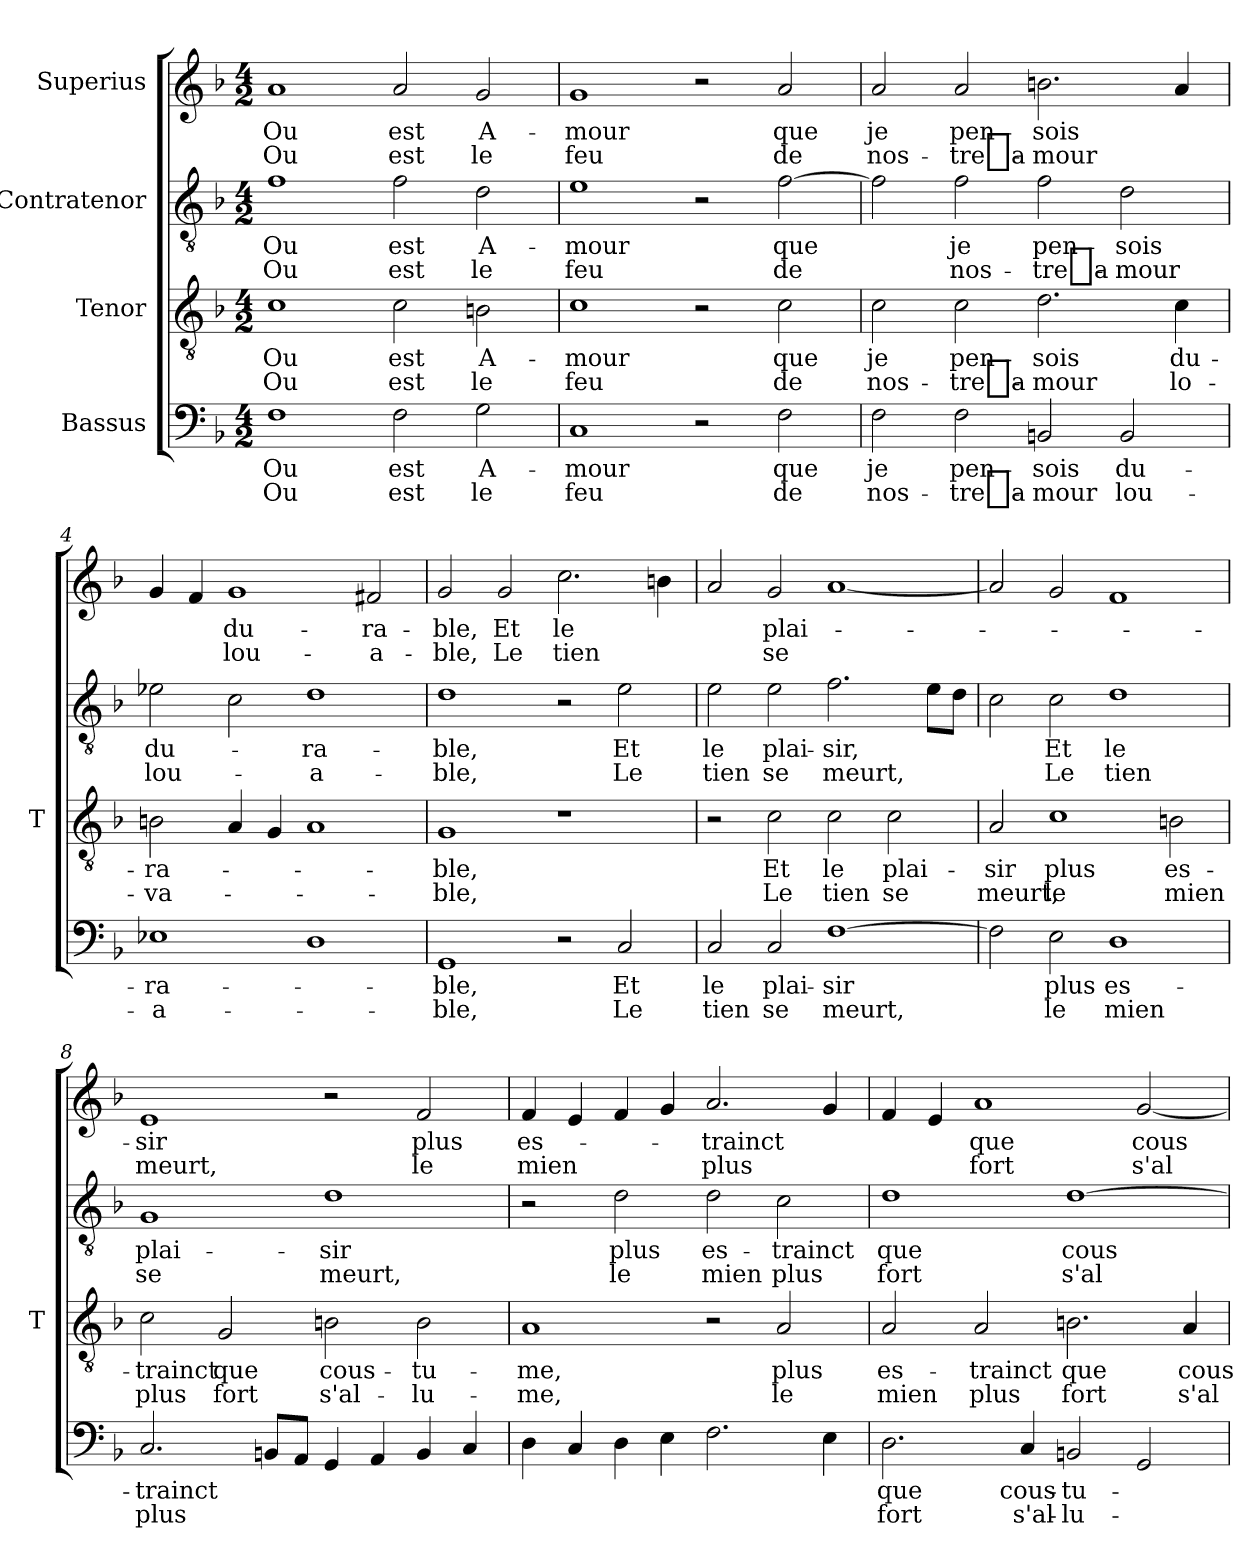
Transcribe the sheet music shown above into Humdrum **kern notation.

**kern	**text	**text	**kern	**text	**text	**kern	**text	**text	**kern	**text	**text
*part4	*part4	*part4	*part3	*part3	*part3	*part2	*part2	*part2	*part1	*part1	*part1
*staff4	*staff4	*staff4	*staff3	*staff3	*staff3	*staff2	*staff2	*staff2	*staff1	*staff1	*staff1
*I"Bassus	*	*	*I"Tenor	*	*	*I"Contratenor	*	*	*I"Superius	*	*
*	*	*	*I'T	*	*	*	*	*	*	*	*
*clefF4	*	*	*clefGv2	*	*	*clefGv2	*	*	*clefG2	*	*
*k[b-]	*	*	*k[b-]	*	*	*k[b-]	*	*	*k[b-]	*	*
*M4/2	*	*	*M4/2	*	*	*M4/2	*	*	*M4/2	*	*
=1	=1	=1	=1	=1	=1	=1	=1	=1	=1	=1	=1
1F	-Ou	-Ou	1c	-Ou	-Ou	1f	-Ou	-Ou	1a	-Ou	-Ou
2F	-est	-est	2c	-est	-est	2f	-est	-est	2a	-est	-est
2G	A-	-le	2Bn	A-	-le	2d	A-	-le	2g	A-	-le
=2	=2	=2	=2	=2	=2	=2	=2	=2	=2	=2	=2
1C	-mour	-feu	1c	-mour	-feu	1e	-mour	-feu	1g	-mour	-feu
2r	.	.	2r	.	.	2r	.	.	2r	.	.
2F	-que	-de	2c	-que	-de	[2f	-que	-de	2a	-que	-de
=3	=3	=3	=3	=3	=3	=3	=3	=3	=3	=3	=3
2F	-je	nos-	2c	-je	nos-	2f]	.	.	2a	-je	nos-
2F	pen-	tre_a-	2c	pen-	tre_a-	2f	-je	nos-	2a	pen-	tre_a-
2BB	-sois	-mour	2.d	-sois	-mour	2f	pen-	tre_a-	2.b	-sois	-mour
2BB	du-	lou-	.	.	.	2d	-sois	-mour	.	.	.
.	.	.	4c	du-	lo-	.	.	.	4a	.	.
=4	=4	=4	=4	=4	=4	=4	=4	=4	=4	=4	=4
1E-X	ra-	a-	2Bn	ra-	va-	2e-X	du-	lou-	4g	.	.
.	.	.	.	.	.	.	.	.	4f	.	.
.	.	.	4A	.	.	2c	.	.	1g	du-	lou-
.	.	.	4G	.	.	.	.	.	.	.	.
1D	.	.	1A	.	.	1d	ra-	a-	.	.	.
.	.	.	.	.	.	.	.	.	2f#X	ra-	a-
=5	=5	=5	=5	=5	=5	=5	=5	=5	=5	=5	=5
1GG	-ble,	-ble,	1G	-ble,	-ble,	1d	-ble,	-ble,	2g	-ble,	-ble,
.	.	.	.	.	.	.	.	.	2g	-Et	-Le
2r	.	.	1r	.	.	2r	.	.	2.cc	-le	-tien
2C	-Et	-Le	.	.	.	2e	-Et	-Le	.	.	.
.	.	.	.	.	.	.	.	.	4b	.	.
=6	=6	=6	=6	=6	=6	=6	=6	=6	=6	=6	=6
2C	-le	-tien	2r	.	.	2e	-le	-tien	2a	.	.
2C	plai-	-se	2c	-Et	-Le	2e	plai-	-se	2g	plai-	-se
[1F	-sir	-meurt,	2c	-le	-tien	2.f	-sir,	-meurt,	[1a	.	.
.	.	.	2c	plai-	-se	.	.	.	.	.	.
.	.	.	.	.	.	8eL	.	.	.	.	.
.	.	.	.	.	.	8dJ	.	.	.	.	.
=7	=7	=7	=7	=7	=7	=7	=7	=7	=7	=7	=7
2F]	.	.	2A	-sir	-meurt,	2c	.	.	2a]	.	.
2E	-plus	-le	1c	-plus	-le	2c	-Et	-Le	2g	.	.
1D	es-	-mien	.	.	.	1d	-le	-tien	1f	.	.
.	.	.	2Bn	es-	-mien	.	.	.	.	.	.
=8	=8	=8	=8	=8	=8	=8	=8	=8	=8	=8	=8
2.C	-trainct	-plus	2c	-trainct	-plus	1G	plai-	-se	1e	-sir	-meurt,
.	.	.	2G	-que	-fort	.	.	.	.	.	.
8BBL	.	.	.	.	.	.	.	.	.	.	.
8AAJ	.	.	.	.	.	.	.	.	.	.	.
4GG	.	.	2Bn	cous-	s'al-	1d	-sir	-meurt,	2r	.	.
4AA	.	.	.	.	.	.	.	.	.	.	.
4BB	.	.	2B	tu-	lu-	.	.	.	2f	-plus	-le
4C	.	.	.	.	.	.	.	.	.	.	.
=9	=9	=9	=9	=9	=9	=9	=9	=9	=9	=9	=9
4D	.	.	1A	-me,	-me,	2r	.	.	4f	es-	-mien
4C	.	.	.	.	.	.	.	.	4e	.	.
4D	.	.	.	.	.	2d	-plus	-le	4f	.	.
4E	.	.	.	.	.	.	.	.	4g	.	.
2.F	.	.	2r	.	.	2d	es-	-mien	2.a	-trainct	-plus
.	.	.	2A	-plus	-le	2c	-trainct	-plus	.	.	.
4E	.	.	.	.	.	.	.	.	4g	.	.
=10	=10	=10	=10	=10	=10	=10	=10	=10	=10	=10	=10
2.D	-que	-fort	2A	es-	-mien	1d	-que	-fort	4f	.	.
.	.	.	.	.	.	.	.	.	4e	.	.
.	.	.	2A	-trainct	-plus	.	.	.	1a	-que	-fort
4C	cous-	s'al-	.	.	.	.	.	.	.	.	.
2BB	tu-	lu-	2.Bn	-que	-fort	[1d	cous-	s'al-	.	.	.
2GG	.	.	.	.	.	.	.	.	[2g	cous-	s'al-
.	.	.	4A	cous-	s'al-	.	.	.	.	.	.
=	=	=	=	=	=	=	=	=	=	=	=
*-	*-	*-	*-	*-	*-	*-	*-	*-	*-	*-	*-
